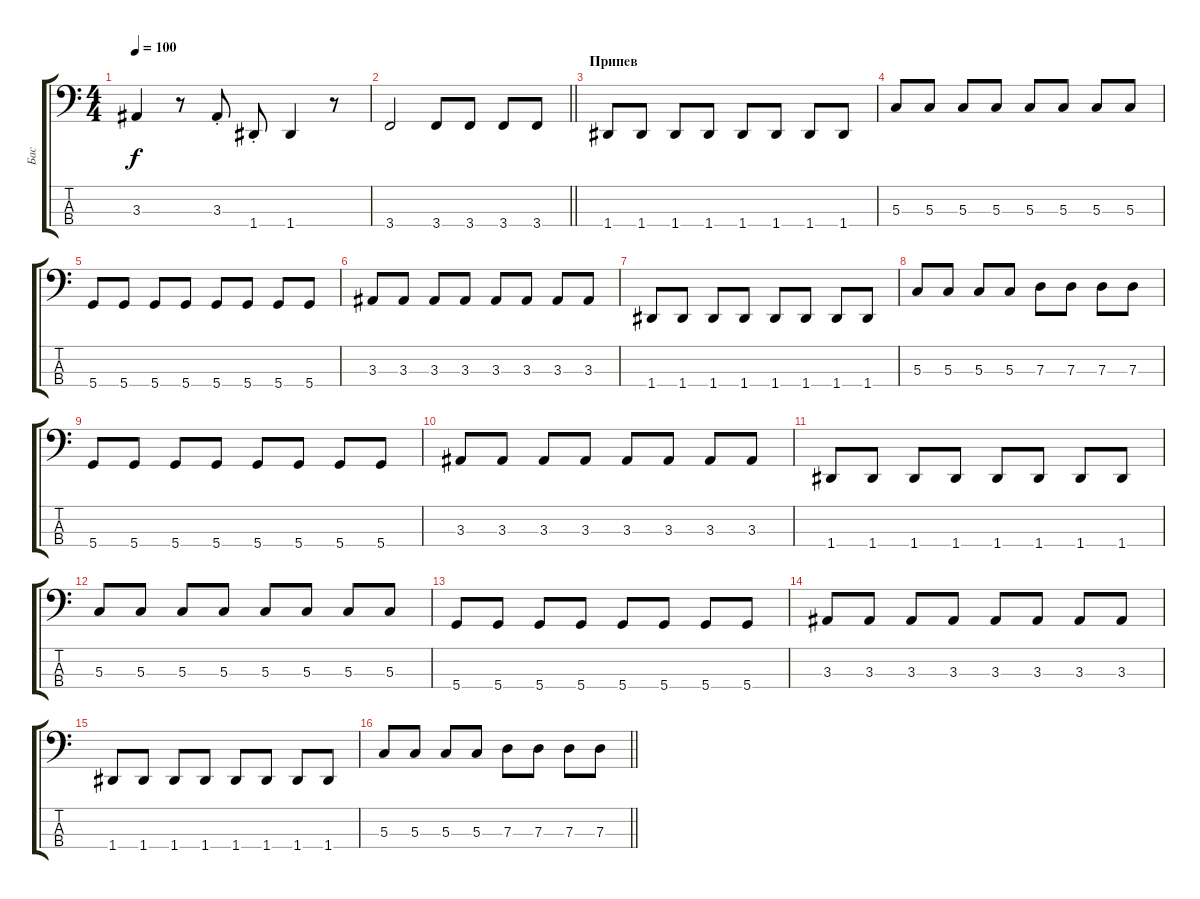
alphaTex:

\track ("Бас" "Бас") {instrument electricbassfinger}
\staff {score tabs}
\tuning (F2 C2 G1 D1) {hide}
\ts (4 4)
\tempo 100
\clef f4
\ks c
3.3.4{dy f} r.8 3.3{st}.8 1.4{st}.8 1.4.4 r.8 |
\barLineRight lightlight
3.4.2 3.4.8 3.4.8 3.4.8 3.4.8 |
\section ("" "Припев")
1.4.8 1.4.8 1.4.8 1.4.8 1.4.8 1.4.8 1.4.8 1.4.8 |
5.3.8 5.3.8 5.3.8 5.3.8 5.3.8 5.3.8 5.3.8 5.3.8 |
5.4.8 5.4.8 5.4.8 5.4.8 5.4.8 5.4.8 5.4.8 5.4.8 |
3.3.8 3.3.8 3.3.8 3.3.8 3.3.8 3.3.8 3.3.8 3.3.8 |
1.4.8 1.4.8 1.4.8 1.4.8 1.4.8 1.4.8 1.4.8 1.4.8 |
5.3.8 5.3.8 5.3.8 5.3.8 7.3.8 7.3.8 7.3.8 7.3.8 |
5.4.8 5.4.8 5.4.8 5.4.8 5.4.8 5.4.8 5.4.8 5.4.8 |
3.3.8 3.3.8 3.3.8 3.3.8 3.3.8 3.3.8 3.3.8 3.3.8 |
1.4.8 1.4.8 1.4.8 1.4.8 1.4.8 1.4.8 1.4.8 1.4.8 |
5.3.8 5.3.8 5.3.8 5.3.8 5.3.8 5.3.8 5.3.8 5.3.8 |
5.4.8 5.4.8 5.4.8 5.4.8 5.4.8 5.4.8 5.4.8 5.4.8 |
3.3.8 3.3.8 3.3.8 3.3.8 3.3.8 3.3.8 3.3.8 3.3.8 |
1.4.8 1.4.8 1.4.8 1.4.8 1.4.8 1.4.8 1.4.8 1.4.8 |
\barLineRight lightlight
5.3.8 5.3.8 5.3.8 5.3.8 7.3.8 7.3.8 7.3.8 7.3.8
